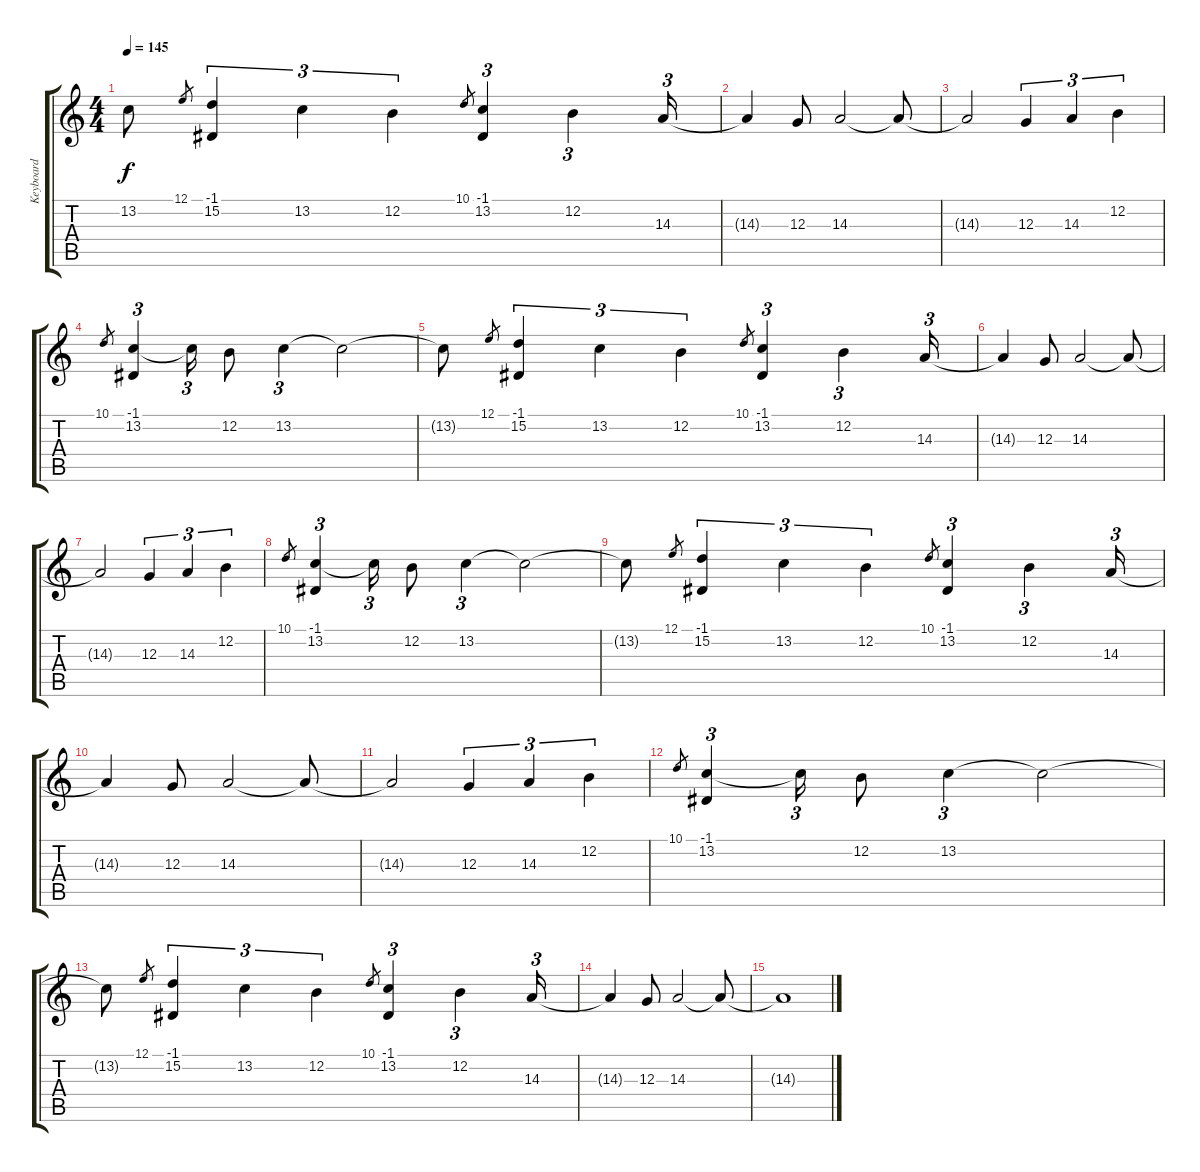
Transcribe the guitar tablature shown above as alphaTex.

\track ("Keyboard" "Keyboard") {instrument stringensemble1}
\staff {score tabs}
\tuning (E4 B3 G3 D3 A2 E2) {hide}
\ts (4 4)
\tempo 145
\clef g2
\ks c
13.2{t}.8{dy f} 12.1.8{gr} (-1.1 15.2).4{tu (3 2)} 13.2.4{tu (3 2)} 12.2.4{tu (3 2)} 10.1.8{gr} (-1.1 13.2).4{tu (3 2)} 12.2.4{tu (3 2)} 14.3.16{tu (3 2)} |
14.3{t}.4 12.3.8 14.3.2 14.3{t}.8 |
14.3{t}.2 12.3.4{tu (3 2)} 14.3.4{tu (3 2)} 12.2.4{tu (3 2)} |
10.1.8{gr} (-1.1 13.2).4{tu (3 2)} 13.2{t}.16{tu (3 2)} 12.2.8 13.2.4{tu (3 2)} 13.2{t}.2 |
13.2{t}.8 12.1.8{gr} (-1.1 15.2).4{tu (3 2)} 13.2.4{tu (3 2)} 12.2.4{tu (3 2)} 10.1.8{gr} (-1.1 13.2).4{tu (3 2)} 12.2.4{tu (3 2)} 14.3.16{tu (3 2)} |
14.3{t}.4 12.3.8 14.3.2 14.3{t}.8 |
14.3{t}.2 12.3.4{tu (3 2)} 14.3.4{tu (3 2)} 12.2.4{tu (3 2)} |
10.1.8{gr} (-1.1 13.2).4{tu (3 2)} 13.2{t}.16{tu (3 2)} 12.2.8 13.2.4{tu (3 2)} 13.2{t}.2 |
13.2{t}.8 12.1.8{gr} (-1.1 15.2).4{tu (3 2)} 13.2.4{tu (3 2)} 12.2.4{tu (3 2)} 10.1.8{gr} (-1.1 13.2).4{tu (3 2)} 12.2.4{tu (3 2)} 14.3.16{tu (3 2)} |
14.3{t}.4 12.3.8 14.3.2 14.3{t}.8 |
14.3{t}.2 12.3.4{tu (3 2)} 14.3.4{tu (3 2)} 12.2.4{tu (3 2)} |
10.1.8{gr} (-1.1 13.2).4{tu (3 2)} 13.2{t}.16{tu (3 2)} 12.2.8 13.2.4{tu (3 2)} 13.2{t}.2 |
13.2{t}.8 12.1.8{gr} (-1.1 15.2).4{tu (3 2)} 13.2.4{tu (3 2)} 12.2.4{tu (3 2)} 10.1.8{gr} (-1.1 13.2).4{tu (3 2)} 12.2.4{tu (3 2)} 14.3.16{tu (3 2)} |
14.3{t}.4 12.3.8 14.3.2 14.3{t}.8 |
14.3{t}.1
